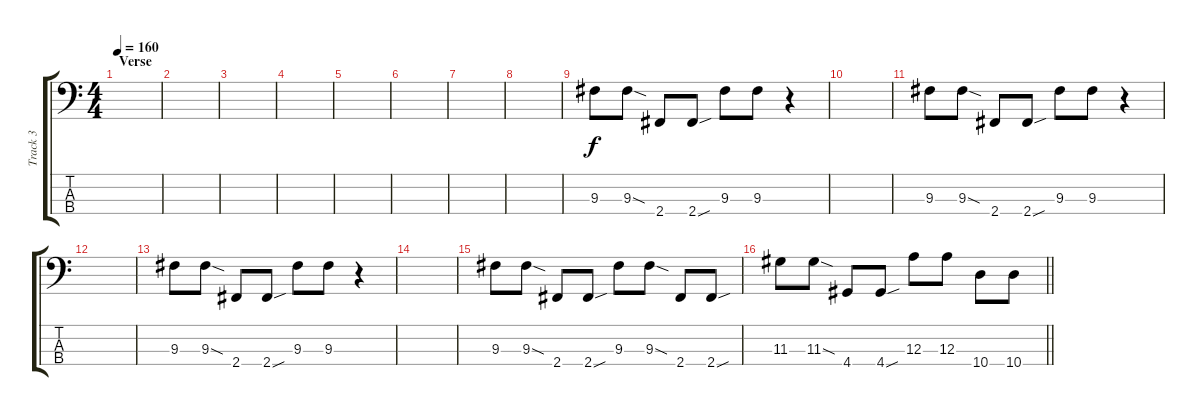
\track ("Track 3" "Track 3") {instrument electricbassfinger}
\staff {score tabs}
\tuning (G2 D2 A1 E1) {hide}
\ts (4 4)
\section ("" "Verse")
\tempo 160
\clef f4
\ks c
|
|
|
|
|
|
|
|
9.3.8 9.3{sod}.8 2.4.8 2.4{sou}.8 9.3.8 9.3.8 r.4 |
|
9.3.8 9.3{sod}.8 2.4.8 2.4{sou}.8 9.3.8 9.3.8 r.4 |
|
9.3.8 9.3{sod}.8 2.4.8 2.4{sou}.8 9.3.8 9.3.8 r.4 |
|
9.3.8 9.3{sod}.8 2.4.8 2.4{sou}.8 9.3.8 9.3{sod}.8 2.4.8 2.4{sou}.8 |
\barLineRight lightlight
11.3.8 11.3{sod}.8 4.4.8 4.4{sou}.8 12.3.8 12.3.8 10.4.8 10.4.8
